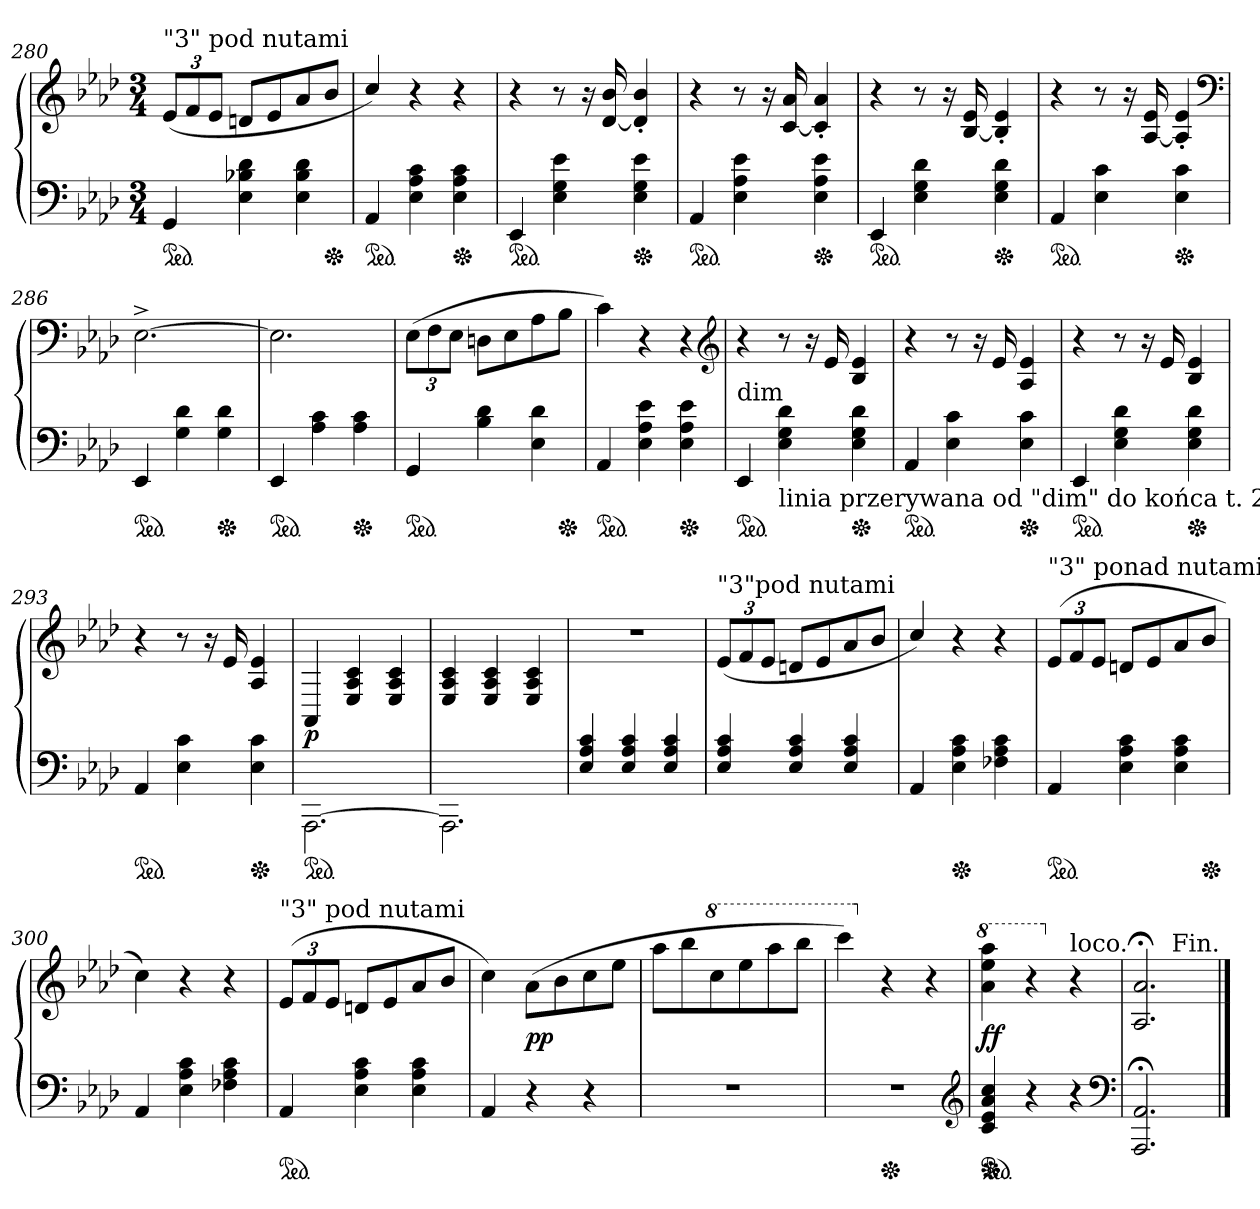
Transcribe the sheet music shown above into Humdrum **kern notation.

**kern	**kern	**dynam
*part1	*part1	*part1
*staff2	*staff1	*staff1/2
*clefF4	*clefG2	*
*k[b-e-a-d-]	*k[b-e-a-d-]	*
*M3/4	*M3/4	*
=280	=280	=280
!	!LO:TX:a:t="3" pod nutami	!
*ped	*	*
4GG	(<12e-L	.
.	12f	.
.	12e-J	.
4E- 4B-X 4d-	8dnL	.
.	8e-	.
4E- 4B- 4d-	8a-	.
*Xped	*	*
.	8b-J	.
=281	=281	=281
*ped	*	*
4AA-	4cc/)	.
4E- 4A- 4c	4r	.
*Xped	*	*
4E- 4A- 4c	4r	.
=282	=282	=282
*ped	*	*
4EE-	4r	.
4E- 4G 4e-	8r	.
.	16r	.
.	[16d- 16b-	.
*Xped	*	*
4E- 4G 4e-	4d-]'< 4b-'<	.
=283	=283	=283
*ped	*	*
4AA-	4r	.
4E- 4A- 4e-	8r	.
.	16r	.
.	[16c 16a-	.
*Xped	*	*
4E- 4A- 4e-	4c]'< 4a-'<	.
=284	=284	=284
*ped	*	*
4EE-	4r	.
4E- 4G 4d-	8r	.
.	16r	.
.	[16B- 16e-	.
*Xped	*	*
4E- 4G 4d-	4B-]'< 4e-'<	.
=285	=285	=285
*ped	*	*
4AA-	4r	.
4E- 4c	8r	.
.	16r	.
.	[16A- 16e-	.
*Xped	*	*
4E- 4c	4A-]'< 4e-'<	.
*	*clefF4	*
=286	=286	=286
*ped	*	*
4EE-	[2.E-^>	.
4G 4d-	.	.
*Xped	*	*
4G 4d-	.	.
=287	=287	=287
*ped	*	*
4EE-	2.E-]	.
4A- 4c	.	.
*Xped	*	*
4A- 4c	.	.
=288	=288	=288
*ped	*	*
4GG	(>12E-L	.
.	12F	.
.	12E-J	.
4B- 4d-	8DnL	.
.	8E-	.
4E- 4d-	8A-	.
*Xped	*	*
.	8B-J	.
=289	=289	=289
*ped	*	*
4AA-	4c)	.
4E- 4A- 4e-	4r	.
*Xped	*	*
4E- 4A- 4e-	4r	.
*	*clefG2	*
=290	=290	=290
!	!LO:TX:c:t=dim	!
*ped	*	*
4EE-	4r	.
!LO:TX:b:t=linia przerywana od "dim" do końca t. 293	!	!
4E- 4G 4d-	8r	.
.	16r	.
.	16e-	.
*Xped	*	*
4E- 4G 4d-	4B- 4e-	.
=291	=291	=291
*ped	*	*
4AA-	4r	.
4E- 4c	8r	.
.	16r	.
.	16e-	.
*Xped	*	*
4E- 4c	4A- 4e-	.
=292	=292	=292
*ped	*	*
4EE-	4r	.
4E- 4G 4d-	8r	.
.	16r	.
.	16e-	.
*Xped	*	*
4E- 4G 4d-	4B- 4e-	.
=293	=293	=293
*ped	*	*
4AA-	4r	.
4E- 4c	8r	.
.	16r	.
.	16e-	.
*Xped	*	*
4E- 4c	4A- 4e-	.
=294	=294	=294
!LO:TX:b:t=m. d.	!	!
*ped	*	*
[2.AAA-\	4AA-/	p
.	4E-/ 4A-/ 4c/	.
.	4E-/ 4A-/ 4c/	.
=295	=295	=295
2.AAA-\]	4E-/ 4A-/ 4c/	.
.	4E-/ 4A-/ 4c/	.
.	4E-/ 4A-/ 4c/	.
=296	=296	=296
4E-/ 4A-/ 4c/	2.r	.
4E-/ 4A-/ 4c/	.	.
4E-/ 4A-/ 4c/	.	.
=297	=297	=297
!	!LO:TX:a:t="3"pod nutami	!
4E-/ 4A-/ 4c/	(<12e-L	.
.	12f	.
.	12e-J	.
4E-/ 4A-/ 4c/	8dnL	.
.	8e-	.
4E-/ 4A-/ 4c/	8a-	.
.	8b-J	.
=298	=298	=298
4AA-	4cc/)	.
*Xped	*	*
4E- 4A- 4c	4r	.
4F-X 4A- 4c	4r	.
=299	=299	=299
!	!LO:TX:a:t="3" ponad nutami	!
*ped	*	*
4AA-	(<12e-L	.
.	12f	.
.	12e-J	.
4E- 4A- 4c	8dnL	.
.	8e-	.
4E- 4A- 4c	8a-	.
*Xped	*	*
.	8b-J	.
=300	=300	=300
4AA-	4cc)	.
4E- 4A- 4c	4r	.
4F-X 4A- 4c	4r	.
=301	=301	=301
!	!LO:TX:a:t="3" pod nutami	!
*ped	*	*
4AA-	(<12e-L	.
.	12f	.
.	12e-J	.
4E- 4A- 4c	8dnL	.
.	8e-	.
4E- 4A- 4c	8a-	.
.	8b-J	.
=302	=302	=302
4AA-	4cc)	.
4r	(>8a-L	pp
.	8b-	.
4r	8cc	.
.	8ee-J	.
=303	=303	=303
2.r	8aa-L	.
.	8bb-	.
*	*8va	*
.	8ccc	.
.	8eee-	.
.	8aaa-	.
.	8bbb-J	.
=304	=304	=304
2.r	4cccc)	.
*	*X8va	*
*Xped	*	*
.	4r	.
.	4r	.
*clefG2	*	*
=305	=305	=305
*	*8va	*
*ped	*	*
*Xped	*	*
4c 4e- 4a- 4cc	4aa- 4eee- 4aaa-	ff
4r	4r	.
*	*X8va	*
!	!LO:TX:a:t=loco.	!
4r	4r	.
*clefF4	*	*
=306	=306	=306
2.AAA-; 2.AA-;	2.A-;< 2.a-;<	.
!	!LO:TX:a:t=Fin.	!
==	==	==
*-	*-	*-
